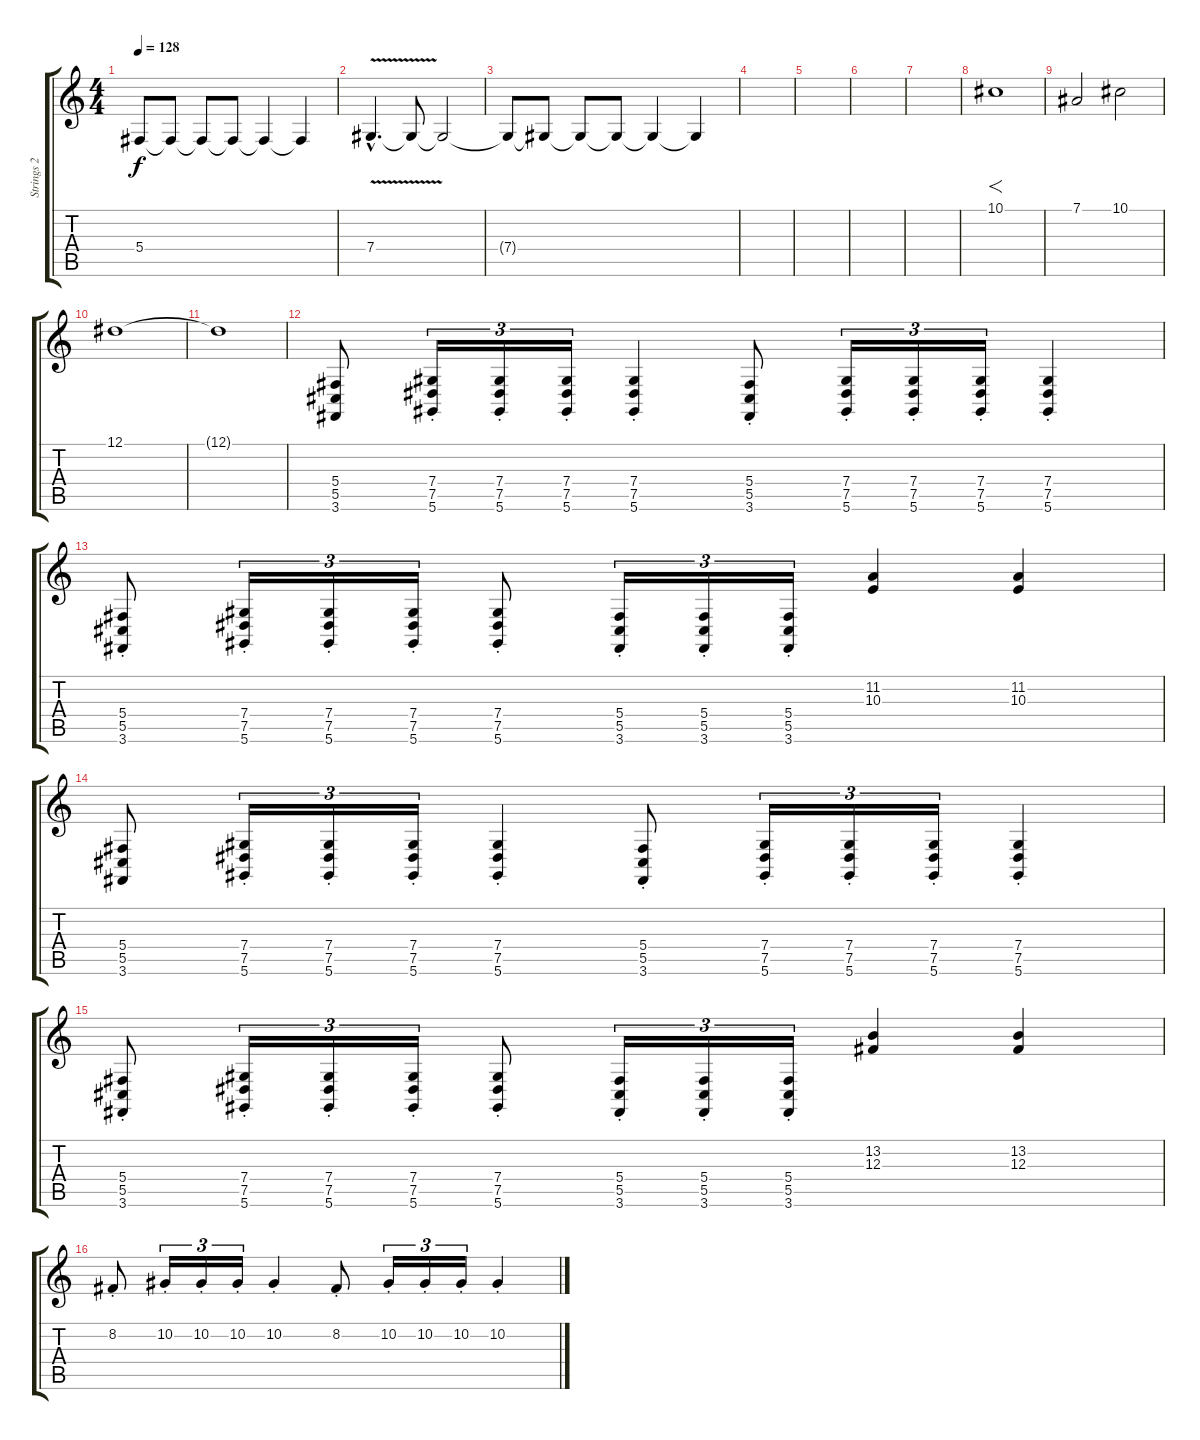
\track ("Strings 2" "Strings 2") {instrument stringensemble1}
\staff {score tabs}
\tuning (Eb4 Bb3 Gb3 Db3 Ab2 Eb2) {hide}
\ts (4 4)
\tempo 128
\clef g2
\ks c
5.4{t}.8{dy f} 5.4{t}.8 5.4{t}.8 5.4{t}.8 5.4{t}.4 5.4{t}.4 |
7.4{v hac}.4{d} 7.4{t}.8 7.4{t}.2 |
7.4{t}.8 7.4{t}.8 7.4{t}.8 7.4{t}.8 7.4{t}.4 7.4{t}.4 |
\section ("" "")
|
|
|
|
10.1.1{f volume 13 balance 14 instrument stringensemble1} |
7.1.2 10.1.2 |
12.1.1 |
12.1{t}.1 |
\section ("" "")
(5.4 5.5 3.6).8{volume 13 balance 14 instrument stringensemble1} (7.4{st} 7.5{st} 5.6{st}).16{tu (3 2)} (7.4{st} 7.5{st} 5.6{st}).16{tu (3 2)} (7.4{st} 7.5{st} 5.6{st}).16{tu (3 2)} (7.4{st} 7.5{st} 5.6{st}).4 (5.4{st} 5.5{st} 3.6{st}).8 (7.4{st} 7.5{st} 5.6{st}).16{tu (3 2)} (7.4{st} 7.5{st} 5.6{st}).16{tu (3 2)} (7.4{st} 7.5{st} 5.6{st}).16{tu (3 2)} (7.4{st} 7.5{st} 5.6{st}).4 |
(5.4{st} 5.5{st} 3.6{st}).8 (7.4{st} 7.5{st} 5.6{st}).16{tu (3 2)} (7.4{st} 7.5{st} 5.6{st}).16{tu (3 2)} (7.4{st} 7.5{st} 5.6{st}).16{tu (3 2)} (7.4{st} 7.5{st} 5.6{st}).8 (5.4{st} 5.5{st} 3.6{st}).16{tu (3 2)} (5.4{st} 5.5{st} 3.6{st}).16{tu (3 2)} (5.4{st} 5.5{st} 3.6{st}).16{tu (3 2)} (11.2 10.3).4 (11.2 10.3).4 |
(5.4 5.5 3.6).8 (7.4{st} 7.5{st} 5.6{st}).16{tu (3 2)} (7.4{st} 7.5{st} 5.6{st}).16{tu (3 2)} (7.4{st} 7.5{st} 5.6{st}).16{tu (3 2)} (7.4{st} 7.5{st} 5.6{st}).4 (5.4{st} 5.5{st} 3.6{st}).8 (7.4{st} 7.5{st} 5.6{st}).16{tu (3 2)} (7.4{st} 7.5{st} 5.6{st}).16{tu (3 2)} (7.4{st} 7.5{st} 5.6{st}).16{tu (3 2)} (7.4{st} 7.5{st} 5.6{st}).4 |
(5.4{st} 5.5{st} 3.6{st}).8 (7.4{st} 7.5{st} 5.6{st}).16{tu (3 2)} (7.4{st} 7.5{st} 5.6{st}).16{tu (3 2)} (7.4{st} 7.5{st} 5.6{st}).16{tu (3 2)} (7.4{st} 7.5{st} 5.6{st}).8 (5.4{st} 5.5{st} 3.6{st}).16{tu (3 2)} (5.4{st} 5.5{st} 3.6{st}).16{tu (3 2)} (5.4{st} 5.5{st} 3.6{st}).16{tu (3 2)} (13.2 12.3).4 (13.2 12.3).4 |
8.2{st}.8{volume 16 instrument trumpet} 10.2{st}.16{tu (3 2)} 10.2{st}.16{tu (3 2)} 10.2{st}.16{tu (3 2)} 10.2{st}.4 8.2{st}.8 10.2{st}.16{tu (3 2)} 10.2{st}.16{tu (3 2)} 10.2{st}.16{tu (3 2)} 10.2{st}.4
